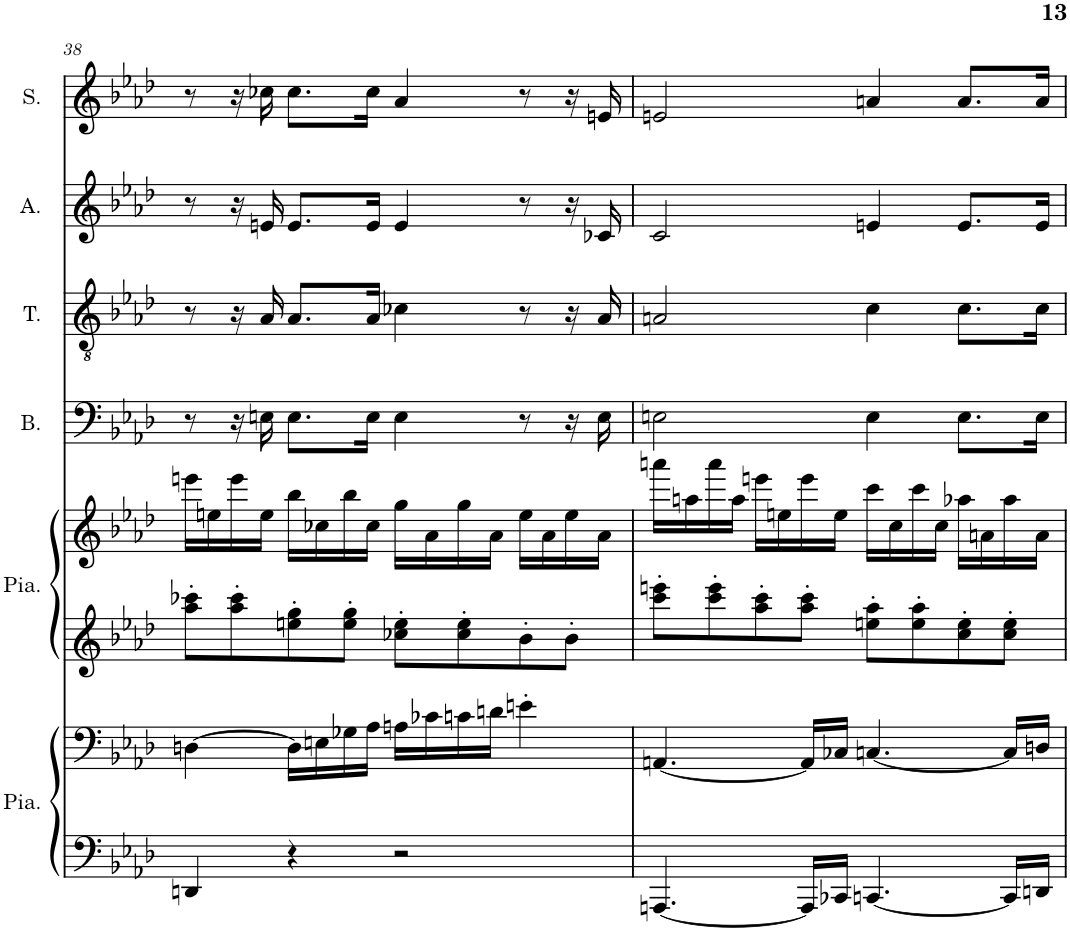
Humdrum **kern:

**kern	**kern	**kern	**kern	**kern	**kern	**kern	**kern
*part6	*part6	*part5	*part5	*part4	*part3	*part2	*part1
*staff8	*staff7	*staff6	*staff5	*staff4	*staff3	*staff2	*staff1
*I"Piano, main gauche	*	*I"Piano, main droite	*	*I"Basse	*I"Ténor	*I"Alto	*I"Soprano
*I'Pia.	*	*I'Pia.	*	*I'B.	*I'T.	*I'A.	*I'S.
!!LO:PB:g=z
*clefF4	*clefF4	*clefG2	*clefG2	*clefF4	*clefGv2	*clefG2	*clefG2
*k[b-e-a-d-]	*k[b-e-a-d-]	*k[b-e-a-d-]	*k[b-e-a-d-]	*k[b-e-a-d-]	*k[b-e-a-d-]	*k[b-e-a-d-]	*k[b-e-a-d-]
*M4/4	*M4/4	*M4/4	*M4/4	*M4/4	*M4/4	*M4/4	*M4/4
=38	=38	=38	=38	=38	=38	=38	=38
4DDn/	[4Dn\	8aa-\' 8ccc-X\'L	16eeen\LL	8r	8r	8r	8r
.	.	.	16een\	.	.	.	.
.	.	8aa-\' 8ccc-\'	16eee\	16r	16r	16r	16r
.	.	.	16ee\JJ	16En\	16A-/	16en/	16cc-X\
4r	16D\LL]	8een\' 8gg\'	16bb-\LL	8.E\L	8.A-/L	8.e/L	8.cc-\L
.	16En\	.	16cc-X\	.	.	.	.
.	16G-X\	8ee\' 8gg\'J	16bb-\	.	.	.	.
.	16A-\JJ	.	16cc-\JJ	16E\Jk	16A-/Jk	16e/Jk	16cc-\Jk
2r	16An\LL	8cc-X\' 8ee\'L	16gg\LL	4E\	4c-X\	4e/	4a-/
.	16c-X\	.	16a-\	.	.	.	.
.	16cn\	8cc-\' 8ee\'	16gg\	.	.	.	.
.	16dn\JJ	.	16a-\JJ	.	.	.	.
.	4en'\	8b-'\	16ee\LL	8r	8r	8r	8r
.	.	.	16a-\	.	.	.	.
.	.	8b-'\J	16ee\	16r	16r	16r	16r
.	.	.	16a-\JJ	16E\	16A-/	16c-X/	16en/
=39	=39	=39	=39	=39	=39	=39	=39
[4.AAAn/	[4.AAn/	8ccc\' 8eeen\'L	16aaan\LL	2En\	2An/	2c/	2en/
.	.	.	16aan\	.	.	.	.
.	.	8ccc\' 8eee\'	16aaa\	.	.	.	.
.	.	.	16aa\JJ	.	.	.	.
.	.	8aa-\' 8ccc\'	16eeen\LL	.	.	.	.
.	.	.	16een\	.	.	.	.
16AAA/LL]	16AA/LL]	8aa-\' 8ccc\'J	16eee\	.	.	.	.
16CC-X/JJ	16C-X/JJ	.	16ee\JJ	.	.	.	.
[4.CCn/	[4.Cn/	8een\' 8aa-\'L	16ccc\LL	4E\	4c\	4en/	4an/
.	.	.	16cc\	.	.	.	.
.	.	8ee\' 8aa-\'	16ccc\	.	.	.	.
.	.	.	16cc\JJ	.	.	.	.
.	.	8cc\' 8ee\'	16aa-X\LL	8.E\L	8.c\L	8.e/L	8.a/L
.	.	.	16an\	.	.	.	.
16CC/LL]	16C/LL]	8cc\' 8ee\'J	16aa-\	.	.	.	.
16DDn/JJ	16Dn/JJ	.	16a\JJ	16E\Jk	16c\Jk	16e/Jk	16a/Jk
=	=	=	=	=	=	=	=
*-	*-	*-	*-	*-	*-	*-	*-
